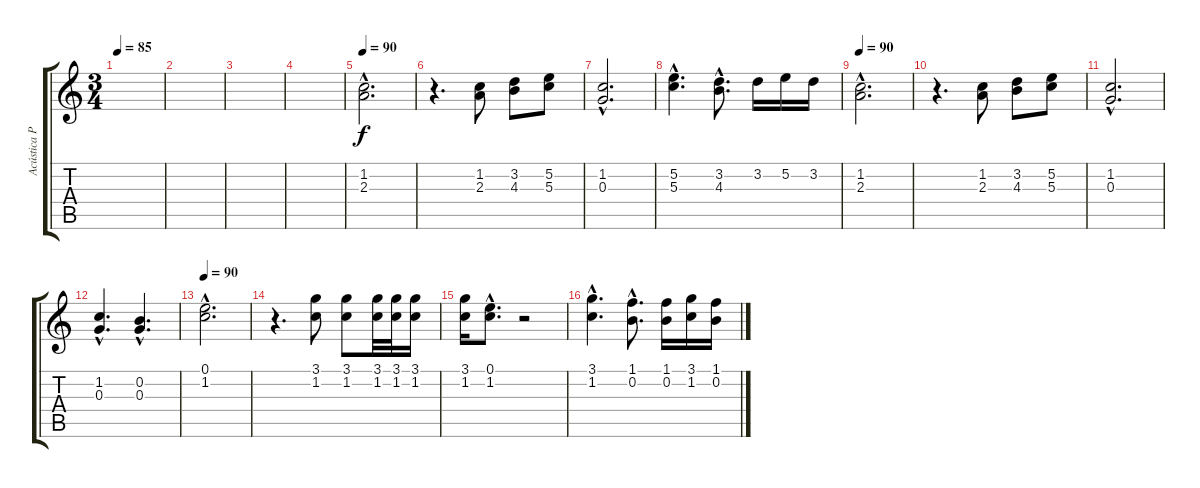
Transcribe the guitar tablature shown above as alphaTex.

\track ("Acústica Punteo" "Acústica P") {instrument acousticguitarsteel}
\staff {score tabs}
\tuning (E4 B3 G3 D3 A2 E2) {hide}
\ts (3 4)
\tempo 85
\clef g2
\ks c
|
|
|
|
\tempo 90
(1.2{hac} 2.3{hac}).2{d} |
r.4{d} (1.2 2.3).8 (3.2 4.3).8 (5.2 5.3).8 |
(1.2{hac} 0.3{hac}).2{d} |
(5.2{hac} 5.3{hac}).4{d} (3.2{hac} 4.3{hac}).8{d} 3.2.16 5.2.16 3.2.16 |
\tempo 90
(1.2{hac} 2.3{hac}).2{d} |
r.4{d} (1.2 2.3).8 (3.2 4.3).8 (5.2 5.3).8 |
(1.2{hac} 0.3{hac}).2{d} |
(1.2{hac} 0.3{hac}).4{d} (0.2{hac} 0.3{hac}).4{d} |
\tempo 90
(0.1{hac} 1.2{hac}).2{d} |
r.4{d} (3.1 1.2).8 (3.1 1.2).8 (3.1 1.2).32 (3.1 1.2).32 (3.1 1.2).16 |
(3.1 1.2).16 (0.1{hac} 1.2{hac}).8{d} r.2 |
(3.1{hac} 1.2{hac}).4{d} (1.1{hac} 0.2{hac}).8{d} (1.1 0.2).16 (3.1 1.2).16 (1.1 0.2).16
